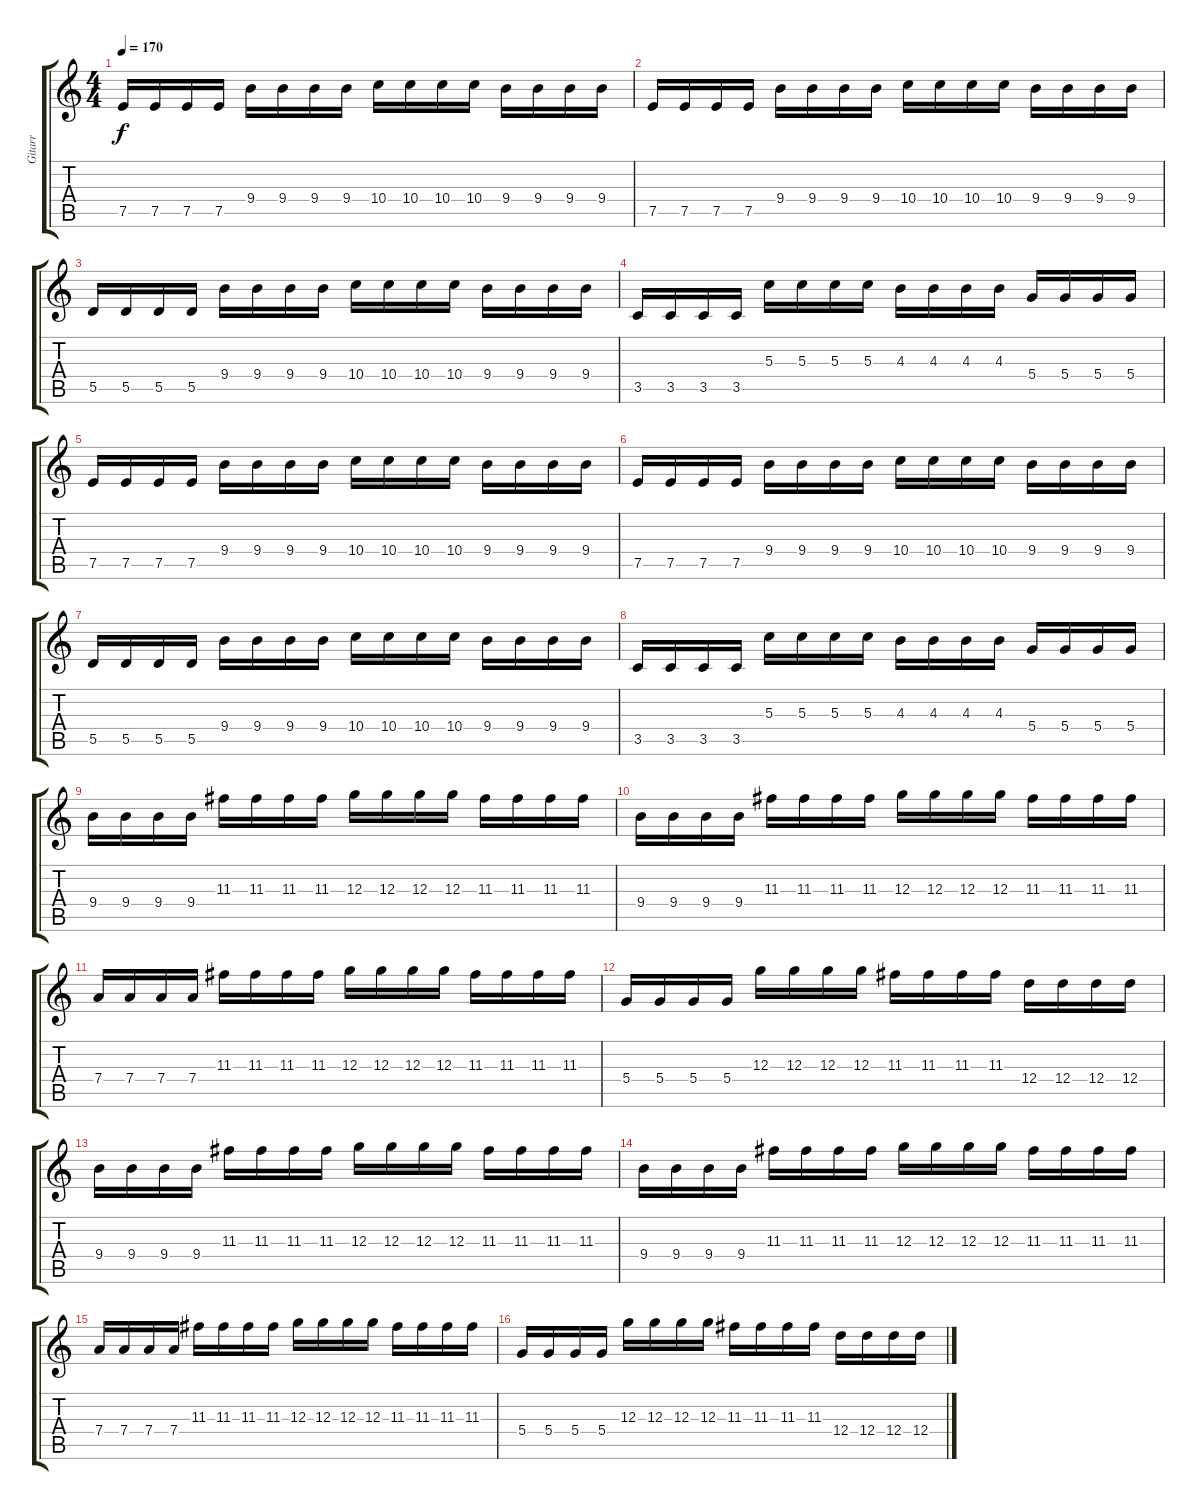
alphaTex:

\track ("Gitarr" "Gitarr") {instrument distortionguitar}
\staff {score tabs}
\tuning (E4 B3 G3 D3 A2 E2) {hide}
\ts (4 4)
\tempo 170
\clef g2
\ks c
7.5.16{dy f} 7.5.16 7.5.16 7.5.16 9.4.16 9.4.16 9.4.16 9.4.16 10.4.16 10.4.16 10.4.16 10.4.16 9.4.16 9.4.16 9.4.16 9.4.16 |
7.5.16 7.5.16 7.5.16 7.5.16 9.4.16 9.4.16 9.4.16 9.4.16 10.4.16 10.4.16 10.4.16 10.4.16 9.4.16 9.4.16 9.4.16 9.4.16 |
5.5.16 5.5.16 5.5.16 5.5.16 9.4.16 9.4.16 9.4.16 9.4.16 10.4.16 10.4.16 10.4.16 10.4.16 9.4.16 9.4.16 9.4.16 9.4.16 |
3.5.16 3.5.16 3.5.16 3.5.16 5.3.16 5.3.16 5.3.16 5.3.16 4.3.16 4.3.16 4.3.16 4.3.16 5.4.16 5.4.16 5.4.16 5.4.16 |
7.5.16 7.5.16 7.5.16 7.5.16 9.4.16 9.4.16 9.4.16 9.4.16 10.4.16 10.4.16 10.4.16 10.4.16 9.4.16 9.4.16 9.4.16 9.4.16 |
7.5.16 7.5.16 7.5.16 7.5.16 9.4.16 9.4.16 9.4.16 9.4.16 10.4.16 10.4.16 10.4.16 10.4.16 9.4.16 9.4.16 9.4.16 9.4.16 |
5.5.16 5.5.16 5.5.16 5.5.16 9.4.16 9.4.16 9.4.16 9.4.16 10.4.16 10.4.16 10.4.16 10.4.16 9.4.16 9.4.16 9.4.16 9.4.16 |
3.5.16 3.5.16 3.5.16 3.5.16 5.3.16 5.3.16 5.3.16 5.3.16 4.3.16 4.3.16 4.3.16 4.3.16 5.4.16 5.4.16 5.4.16 5.4.16 |
9.4.16 9.4.16 9.4.16 9.4.16 11.3.16 11.3.16 11.3.16 11.3.16 12.3.16 12.3.16 12.3.16 12.3.16 11.3.16 11.3.16 11.3.16 11.3.16 |
9.4.16 9.4.16 9.4.16 9.4.16 11.3.16 11.3.16 11.3.16 11.3.16 12.3.16 12.3.16 12.3.16 12.3.16 11.3.16 11.3.16 11.3.16 11.3.16 |
7.4.16 7.4.16 7.4.16 7.4.16 11.3.16 11.3.16 11.3.16 11.3.16 12.3.16 12.3.16 12.3.16 12.3.16 11.3.16 11.3.16 11.3.16 11.3.16 |
5.4.16 5.4.16 5.4.16 5.4.16 12.3.16 12.3.16 12.3.16 12.3.16 11.3.16 11.3.16 11.3.16 11.3.16 12.4.16 12.4.16 12.4.16 12.4.16 |
9.4.16 9.4.16 9.4.16 9.4.16 11.3.16 11.3.16 11.3.16 11.3.16 12.3.16 12.3.16 12.3.16 12.3.16 11.3.16 11.3.16 11.3.16 11.3.16 |
9.4.16 9.4.16 9.4.16 9.4.16 11.3.16 11.3.16 11.3.16 11.3.16 12.3.16 12.3.16 12.3.16 12.3.16 11.3.16 11.3.16 11.3.16 11.3.16 |
7.4.16 7.4.16 7.4.16 7.4.16 11.3.16 11.3.16 11.3.16 11.3.16 12.3.16 12.3.16 12.3.16 12.3.16 11.3.16 11.3.16 11.3.16 11.3.16 |
5.4.16 5.4.16 5.4.16 5.4.16 12.3.16 12.3.16 12.3.16 12.3.16 11.3.16 11.3.16 11.3.16 11.3.16 12.4.16 12.4.16 12.4.16 12.4.16
